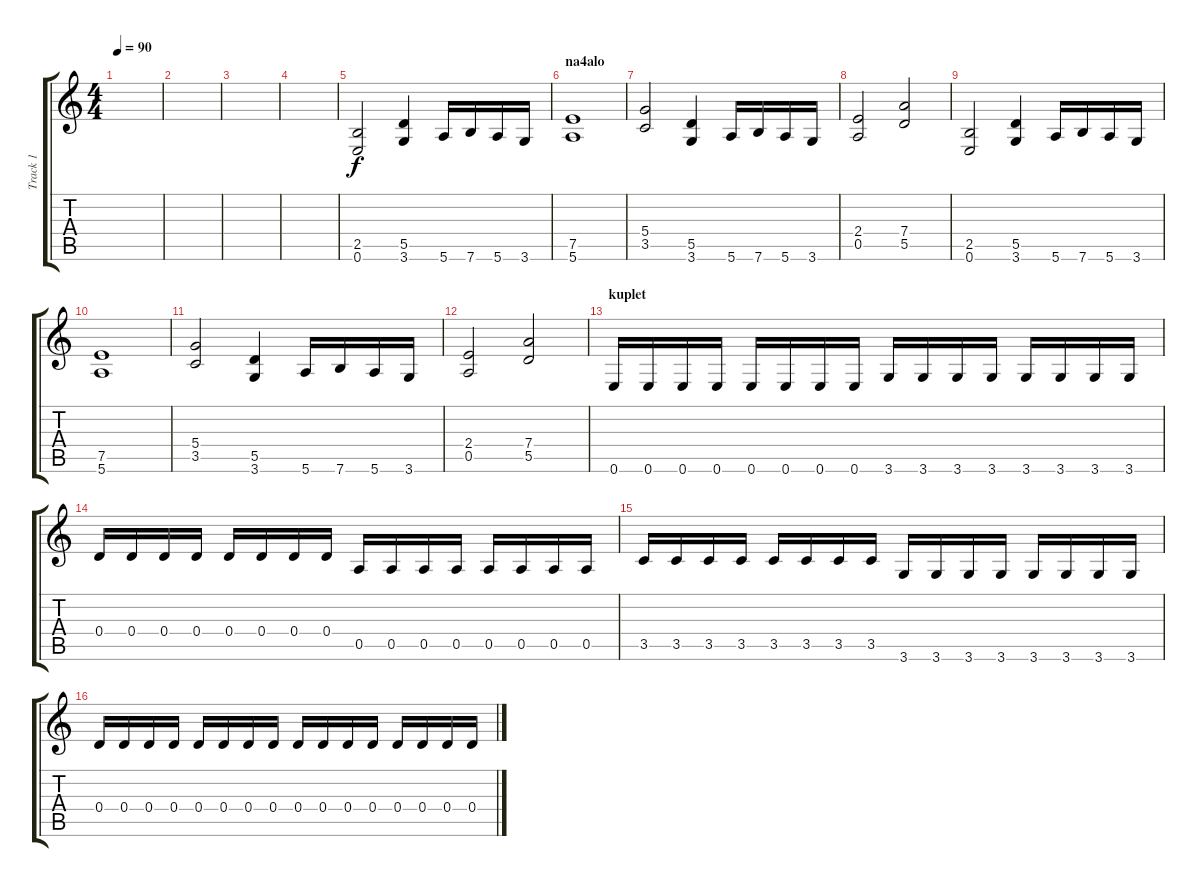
\track ("Track 1" "Track 1") {instrument distortionguitar}
\staff {score tabs}
\tuning (E4 B3 G3 D3 A2 E2) {hide}
\ts (4 4)
\tempo 90
\clef g2
\ks c
|
|
|
|
(2.5 0.6).2 (5.5 3.6).4 5.6.16 7.6.16 5.6.16 3.6.16 |
\section ("" "na4alo")
(7.5 5.6).1 |
(5.4 3.5).2 (5.5 3.6).4 5.6.16 7.6.16 5.6.16 3.6.16 |
(2.4 0.5).2 (7.4 5.5).2 |
(2.5 0.6).2 (5.5 3.6).4 5.6.16 7.6.16 5.6.16 3.6.16 |
(7.5 5.6).1 |
(5.4 3.5).2 (5.5 3.6).4 5.6.16 7.6.16 5.6.16 3.6.16 |
\section ("" "")
(2.4 0.5).2 (7.4 5.5).2 |
\section ("" "kuplet")
0.6.16{volume 9} 0.6.16 0.6.16 0.6.16 0.6.16 0.6.16 0.6.16 0.6.16 3.6.16 3.6.16 3.6.16 3.6.16 3.6.16 3.6.16 3.6.16 3.6.16 |
0.4.16 0.4.16 0.4.16 0.4.16 0.4.16 0.4.16 0.4.16 0.4.16 0.5.16 0.5.16 0.5.16 0.5.16 0.5.16 0.5.16 0.5.16 0.5.16 |
3.5.16 3.5.16 3.5.16 3.5.16 3.5.16 3.5.16 3.5.16 3.5.16 3.6.16 3.6.16 3.6.16 3.6.16 3.6.16 3.6.16 3.6.16 3.6.16 |
0.4.16 0.4.16 0.4.16 0.4.16 0.4.16 0.4.16 0.4.16 0.4.16 0.4.16 0.4.16 0.4.16 0.4.16 0.4.16 0.4.16 0.4.16 0.4.16
